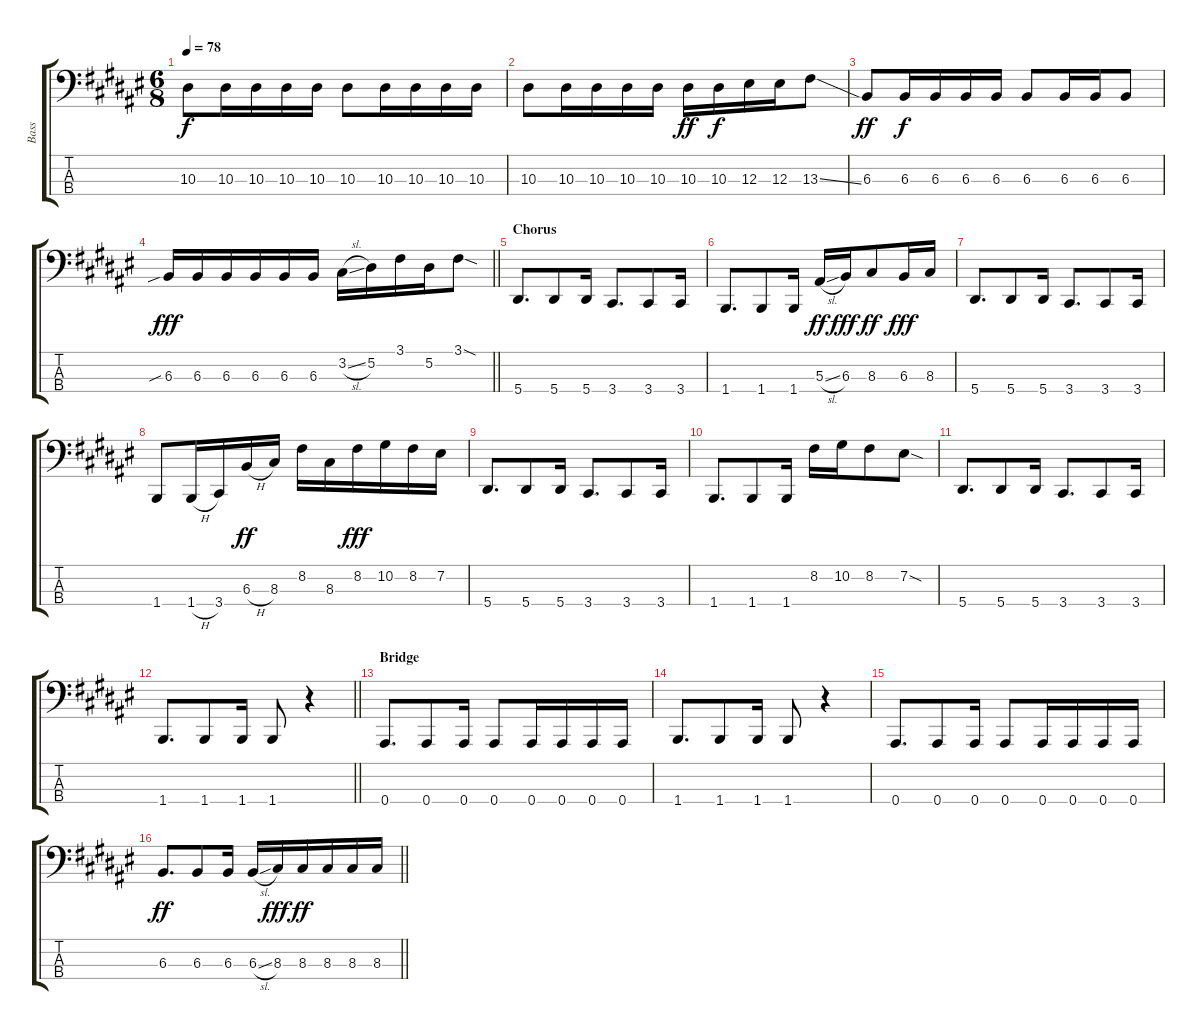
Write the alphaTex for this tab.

\track ("Bass" "Bass") {instrument electricbassfinger}
\staff {score tabs}
\tuning (Eb2 Bb1 F1 Bb0) {hide}
\ts (6 8)
\tempo 78
\clef f4
\ks d#minor
10.3.8{dy f} 10.3.16 10.3.16 10.3.16 10.3.16 10.3.8 10.3.16 10.3.16 10.3.16 10.3.16 |
10.3.8 10.3.16 10.3.16 10.3.16 10.3.16 10.3.16{dy ff} 10.3.16{dy f} 12.3.16 12.3.16 13.3{ss}.8 |
6.3.8{dy ff} 6.3.16{dy f} 6.3.16 6.3.16 6.3.16 6.3.8 6.3.16 6.3.16 6.3.8 |
\barLineRight lightlight
6.3{sib}.16{dy fff} 6.3.16 6.3.16 6.3.16 6.3.16 6.3.16 3.2{sl}.16 5.2.16 3.1.16 5.2.16 3.1{sod}.8 |
\section ("" "Chorus")
5.4.8{d volume 15} 5.4.8 5.4.16 3.4.8{d} 3.4.8 3.4.16 |
1.4.8{d} 1.4.8 1.4.16 5.3{sl}.16{dy ff} 6.3.16{dy fff} 8.3.8{dy ff} 6.3.16{dy fff} 8.3.16 |
5.4.8{d} 5.4.8 5.4.16 3.4.8{d} 3.4.8 3.4.16 |
1.4.8 1.4{h}.16 3.4.16 6.3{h}.16{dy ff} 8.3.16 8.2.16 8.3.16 8.2.16{dy fff} 10.2.16 8.2.16 7.2.16 |
5.4.8{d} 5.4.8 5.4.16 3.4.8{d} 3.4.8 3.4.16 |
1.4.8{d} 1.4.8 1.4.16 8.2.16 10.2.16 8.2.8 7.2{sod}.8 |
5.4.8{d} 5.4.8 5.4.16 3.4.8{d} 3.4.8 3.4.16 |
\barLineRight lightlight
1.4.8{d} 1.4.8 1.4.16 1.4.8 r.4 |
\section ("" "Bridge")
0.4.8{d} 0.4.8 0.4.16 0.4.8 0.4.16 0.4.16 0.4.16 0.4.16 |
1.4.8{d} 1.4.8 1.4.16 1.4.8 r.4 |
0.4.8{d} 0.4.8 0.4.16 0.4.8 0.4.16 0.4.16 0.4.16 0.4.16 |
\barLineRight lightlight
6.3.8{d dy ff} 6.3.8 6.3.16 6.3{sl}.16 8.3.16{dy fff} 8.3.16{dy ff} 8.3.16 8.3.16 8.3.16
